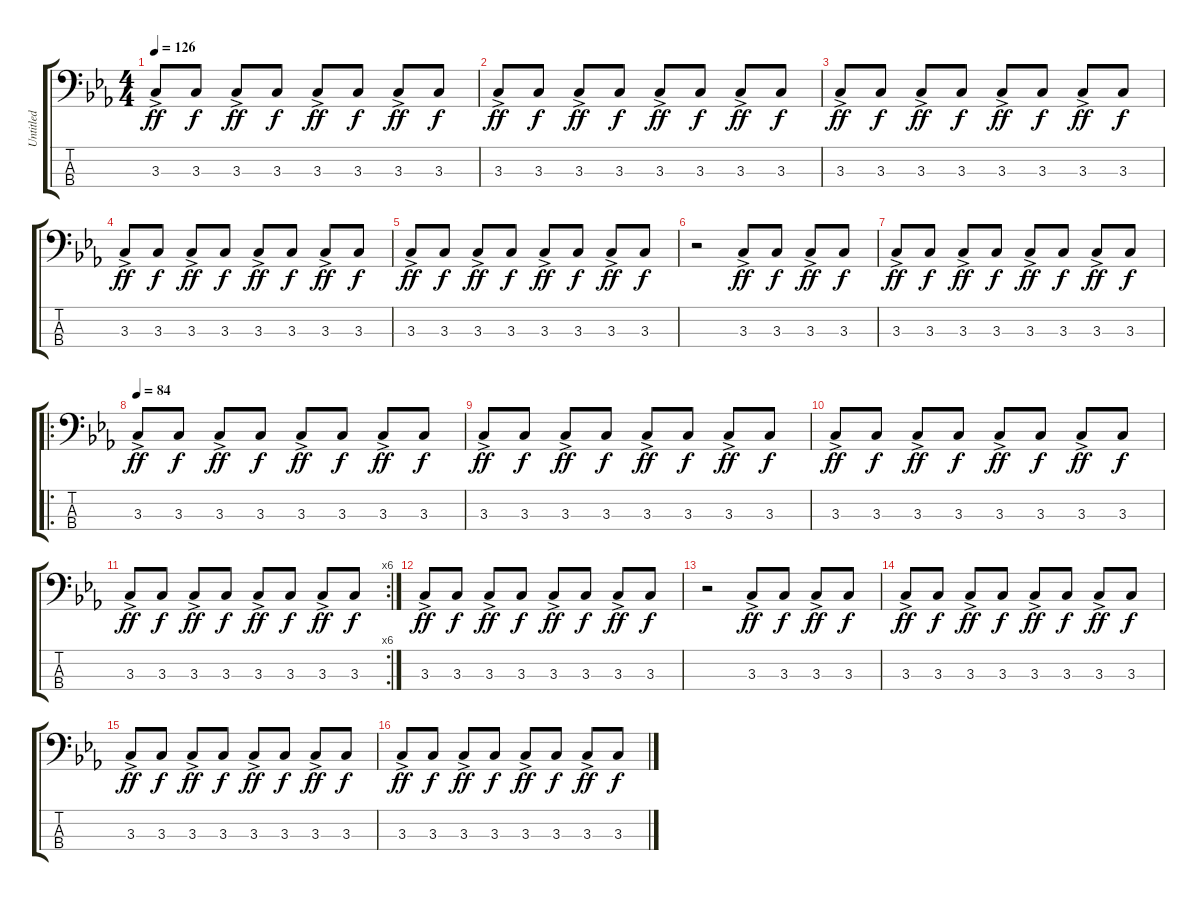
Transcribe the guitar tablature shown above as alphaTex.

\track ("Untitled" "Untitled") {instrument electricbassfinger}
\staff {score tabs}
\tuning (G2 D2 A1 E1) {hide}
\ts (4 4)
\tempo 126
\clef f4
\ks eb
3.3{ac}.8{dy ff} 3.3.8{dy f} 3.3{ac}.8{dy ff} 3.3.8{dy f} 3.3{ac}.8{dy ff} 3.3.8{dy f} 3.3{ac}.8{dy ff} 3.3.8{dy f} |
3.3{ac}.8{dy ff} 3.3.8{dy f} 3.3{ac}.8{dy ff} 3.3.8{dy f} 3.3{ac}.8{dy ff} 3.3.8{dy f} 3.3{ac}.8{dy ff} 3.3.8{dy f} |
3.3{ac}.8{dy ff} 3.3.8{dy f} 3.3{ac}.8{dy ff} 3.3.8{dy f} 3.3{ac}.8{dy ff} 3.3.8{dy f} 3.3{ac}.8{dy ff} 3.3.8{dy f} |
3.3{ac}.8{dy ff} 3.3.8{dy f} 3.3{ac}.8{dy ff} 3.3.8{dy f} 3.3{ac}.8{dy ff} 3.3.8{dy f} 3.3{ac}.8{dy ff} 3.3.8{dy f} |
3.3{ac}.8{dy ff} 3.3.8{dy f} 3.3{ac}.8{dy ff} 3.3.8{dy f} 3.3{ac}.8{dy ff} 3.3.8{dy f} 3.3{ac}.8{dy ff} 3.3.8{dy f} |
r.2 3.3{ac}.8{dy ff} 3.3.8{dy f} 3.3{ac}.8{dy ff} 3.3.8{dy f} |
3.3{ac}.8{dy ff} 3.3.8{dy f} 3.3{ac}.8{dy ff} 3.3.8{dy f} 3.3{ac}.8{dy ff} 3.3.8{dy f} 3.3{ac}.8{dy ff} 3.3.8{dy f} |
\ro
\tempo 84
3.3{ac}.8{dy ff} 3.3.8{dy f} 3.3{ac}.8{dy ff} 3.3.8{dy f} 3.3{ac}.8{dy ff} 3.3.8{dy f} 3.3{ac}.8{dy ff} 3.3.8{dy f} |
3.3{ac}.8{dy ff} 3.3.8{dy f} 3.3{ac}.8{dy ff} 3.3.8{dy f} 3.3{ac}.8{dy ff} 3.3.8{dy f} 3.3{ac}.8{dy ff} 3.3.8{dy f} |
3.3{ac}.8{dy ff} 3.3.8{dy f} 3.3{ac}.8{dy ff} 3.3.8{dy f} 3.3{ac}.8{dy ff} 3.3.8{dy f} 3.3{ac}.8{dy ff} 3.3.8{dy f} |
\rc 6
3.3{ac}.8{dy ff} 3.3.8{dy f} 3.3{ac}.8{dy ff} 3.3.8{dy f} 3.3{ac}.8{dy ff} 3.3.8{dy f} 3.3{ac}.8{dy ff} 3.3.8{dy f} |
3.3{ac}.8{dy ff} 3.3.8{dy f} 3.3{ac}.8{dy ff} 3.3.8{dy f} 3.3{ac}.8{dy ff} 3.3.8{dy f} 3.3{ac}.8{dy ff} 3.3.8{dy f} |
r.2 3.3{ac}.8{dy ff} 3.3.8{dy f} 3.3{ac}.8{dy ff} 3.3.8{dy f} |
3.3{ac}.8{dy ff} 3.3.8{dy f} 3.3{ac}.8{dy ff} 3.3.8{dy f} 3.3{ac}.8{dy ff} 3.3.8{dy f} 3.3{ac}.8{dy ff} 3.3.8{dy f} |
3.3{ac}.8{dy ff} 3.3.8{dy f} 3.3{ac}.8{dy ff} 3.3.8{dy f} 3.3{ac}.8{dy ff} 3.3.8{dy f} 3.3{ac}.8{dy ff} 3.3.8{dy f} |
3.3{ac}.8{dy ff} 3.3.8{dy f} 3.3{ac}.8{dy ff} 3.3.8{dy f} 3.3{ac}.8{dy ff} 3.3.8{dy f} 3.3{ac}.8{dy ff} 3.3.8{dy f}
